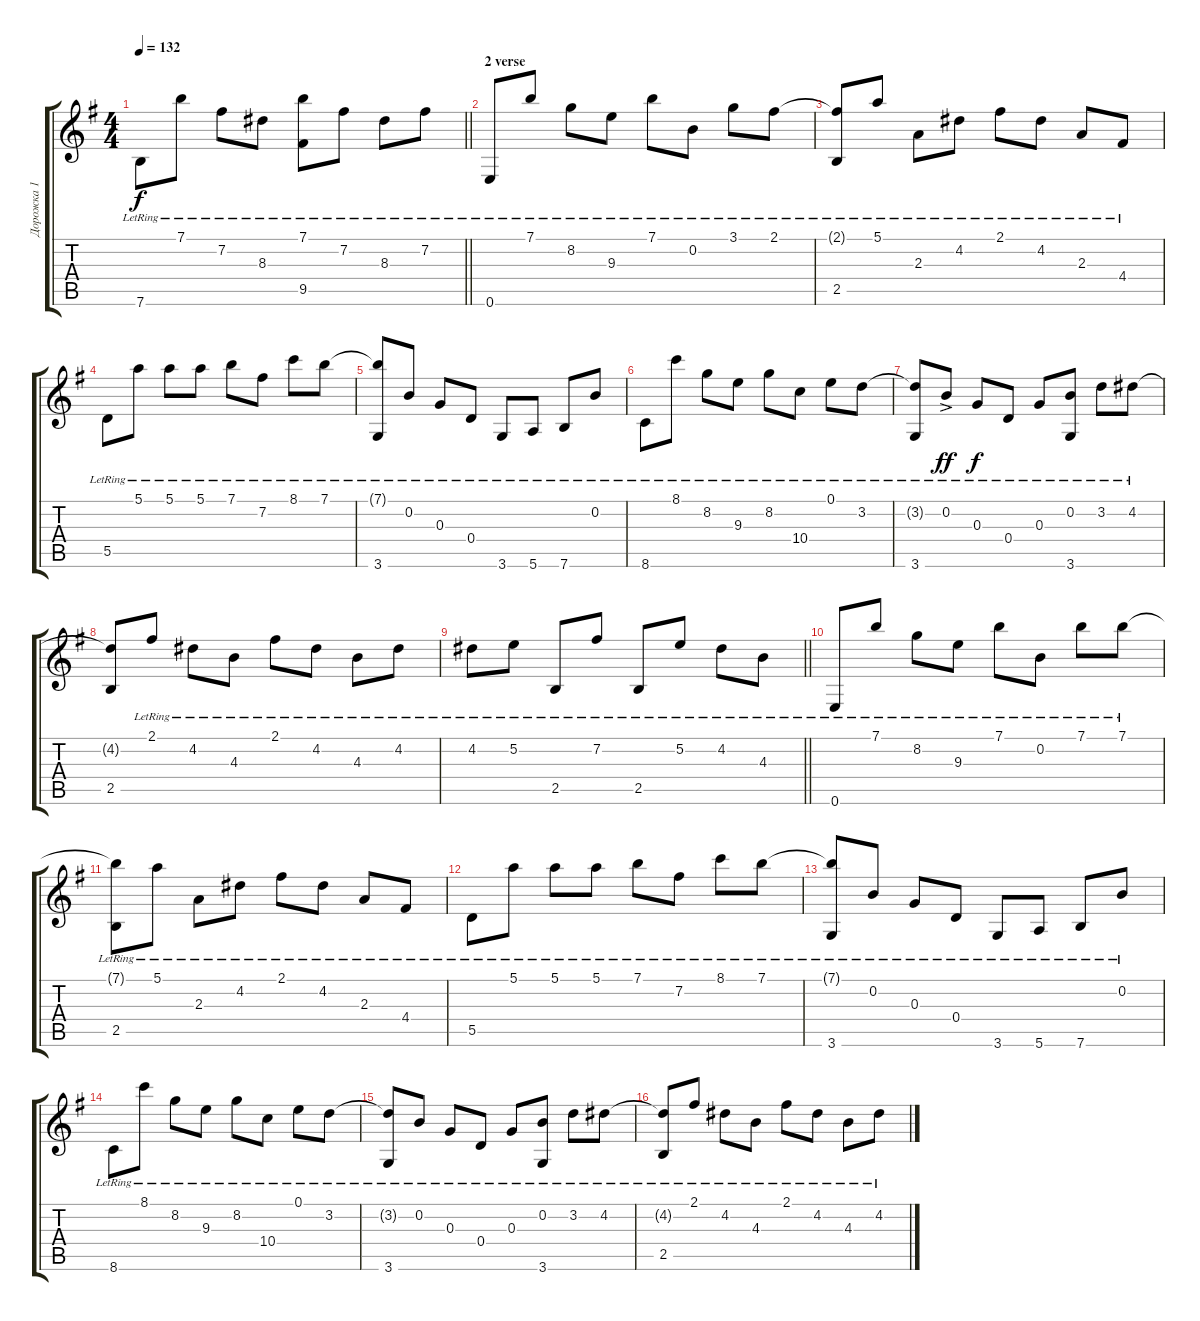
\track ("Дорожка 1" "Дорожка 1") {instrument acousticguitarsteel}
\staff {score tabs}
\tuning (E4 B3 G3 D3 A2 E2) {hide}
\ts (4 4)
\tempo 132
\clef g2
\barLineRight lightlight
\ks eminor
7.6{lr}.8{dy f} 7.1{lr}.8 7.2{lr}.8 8.3{lr}.8 (7.1{lr} 9.5{lr}).8 7.2{lr}.8 8.3{lr}.8 7.2{lr}.8 |
\section ("" "2 verse")
0.6{lr}.8 7.1{lr}.8 8.2{lr}.8 9.3{lr}.8 7.1{lr}.8 0.2{lr}.8 3.1{lr}.8 2.1{lr}.8 |
(2.1{t} 2.5{lr}).8 5.1{lr}.8 2.3{lr}.8 4.2{lr}.8 2.1{lr}.8 4.2{lr}.8 2.3{lr}.8 4.4{lr}.8 |
5.5{lr}.8 5.1{lr}.8 5.1{lr}.8 5.1{lr}.8 7.1{lr}.8 7.2{lr}.8 8.1{lr}.8 7.1{lr}.8 |
(7.1{t} 3.6{lr}).8 0.2{lr}.8 0.3{lr}.8 0.4{lr}.8 3.6{lr}.8 5.6{lr}.8 7.6{lr}.8 0.2{lr}.8 |
8.6{lr}.8 8.1{lr}.8 8.2{lr}.8 9.3{lr}.8 8.2{lr}.8 10.4{lr}.8 0.1{lr}.8 3.2{lr}.8 |
(3.2{t} 3.6{lr}).8 0.2{ac lr}.8{dy ff} 0.3{lr}.8{dy f} 0.4{lr}.8 0.3{lr}.8 (0.2{lr} 3.6{lr}).8 3.2{lr}.8 4.2{lr}.8 |
(4.2{t} 2.5).8 2.1{lr}.8 4.2{lr}.8 4.3{lr}.8 2.1{lr}.8 4.2{lr}.8 4.3{lr}.8 4.2{lr}.8 |
\barLineRight lightlight
4.2{lr}.8 5.2{lr}.8 2.5{lr}.8 7.2{lr}.8 2.5{lr}.8 5.2{lr}.8 4.2{lr}.8 4.3{lr}.8 |
0.6{lr}.8 7.1{lr}.8 8.2{lr}.8 9.3{lr}.8 7.1{lr}.8 0.2{lr}.8 7.1{lr}.8 7.1{lr}.8 |
(7.1{t} 2.5{lr}).8 5.1{lr}.8 2.3{lr}.8 4.2{lr}.8 2.1{lr}.8 4.2{lr}.8 2.3{lr}.8 4.4{lr}.8 |
5.5{lr}.8 5.1{lr}.8 5.1{lr}.8 5.1{lr}.8 7.1{lr}.8 7.2{lr}.8 8.1{lr}.8 7.1{lr}.8 |
(7.1{t} 3.6{lr}).8 0.2{lr}.8 0.3{lr}.8 0.4{lr}.8 3.6{lr}.8 5.6{lr}.8 7.6{lr}.8 0.2{lr}.8 |
8.6{lr}.8 8.1{lr}.8 8.2{lr}.8 9.3{lr}.8 8.2{lr}.8 10.4{lr}.8 0.1{lr}.8 3.2{lr}.8 |
(3.2{t} 3.6{lr}).8 0.2{lr}.8 0.3{lr}.8 0.4{lr}.8 0.3{lr}.8 (0.2{lr} 3.6{lr}).8 3.2{lr}.8 4.2{lr}.8 |
(4.2{t} 2.5{lr}).8 2.1{lr}.8 4.2{lr}.8 4.3{lr}.8 2.1{lr}.8 4.2{lr}.8 4.3{lr}.8 4.2{lr}.8
